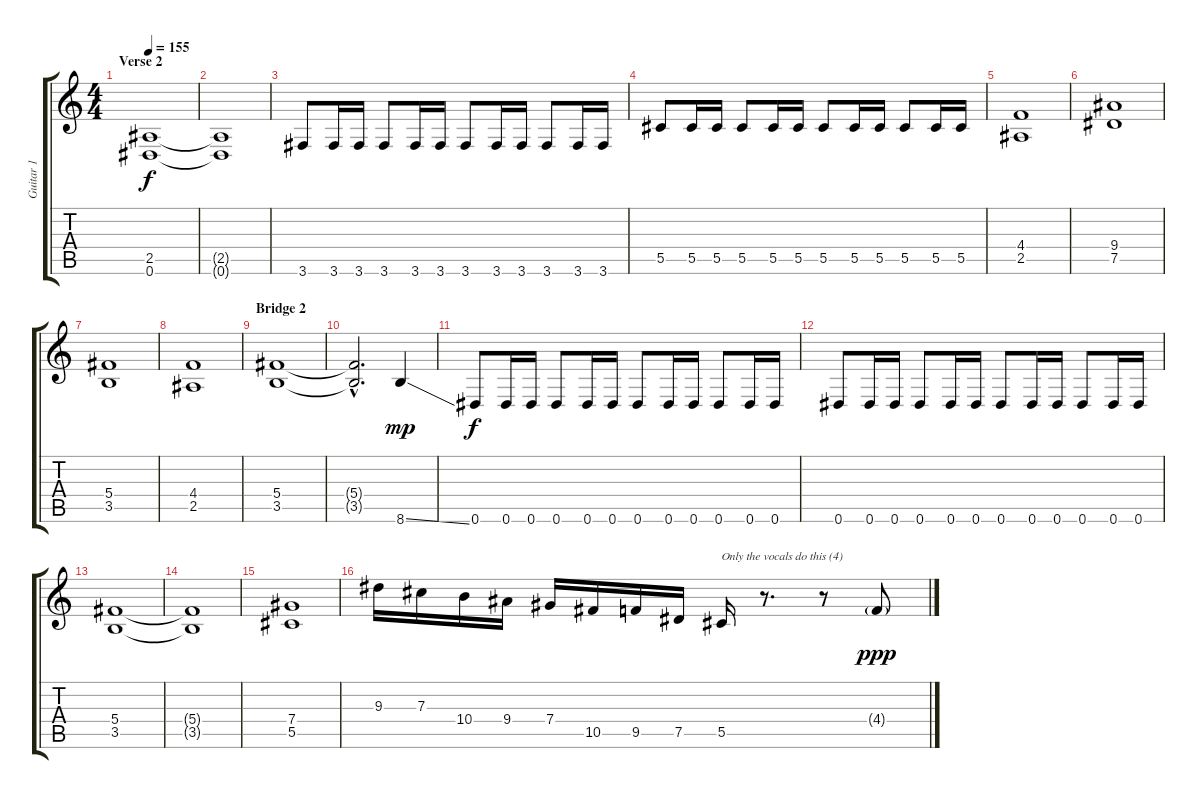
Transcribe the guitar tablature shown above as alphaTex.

\track ("Guitar 1" "Guitar 1") {instrument distortionguitar}
\staff {score tabs}
\tuning (Eb4 Bb3 Gb3 Db3 Ab2 Eb2) {hide}
\ts (4 4)
\section ("" "Verse 2")
\tempo 155
\clef g2
\ks c
(2.5 0.6).1{dy f} |
(2.5{t} 0.6{t}).1 |
3.6.8 3.6.16 3.6.16 3.6.8 3.6.16 3.6.16 3.6.8 3.6.16 3.6.16 3.6.8 3.6.16 3.6.16 |
5.5.8 5.5.16 5.5.16 5.5.8 5.5.16 5.5.16 5.5.8 5.5.16 5.5.16 5.5.8 5.5.16 5.5.16 |
(4.4 2.5).1 |
(9.4 7.5).1 |
(5.4 3.5).1 |
(4.4 2.5).1 |
\section ("" "Bridge 2")
(5.4 3.5).1 |
(5.4{hac t} 3.5{hac t}).2{d} 8.6{ss}.4{dy mp} |
0.6.8{dy f} 0.6.16 0.6.16 0.6.8 0.6.16 0.6.16 0.6.8 0.6.16 0.6.16 0.6.8 0.6.16 0.6.16 |
0.6.8 0.6.16 0.6.16 0.6.8 0.6.16 0.6.16 0.6.8 0.6.16 0.6.16 0.6.8 0.6.16 0.6.16 |
(5.4 3.5).1 |
(5.4{t} 3.5{t}).1 |
(7.4 5.5).1 |
9.3.16 7.3.16 10.4.16 9.4.16 7.4.16 10.5.16 9.5.16 7.5.16 5.5.16{txt "Only the vocals do this (4)"} r.8{d} r.8 4.4{g}.8{dy ppp}
